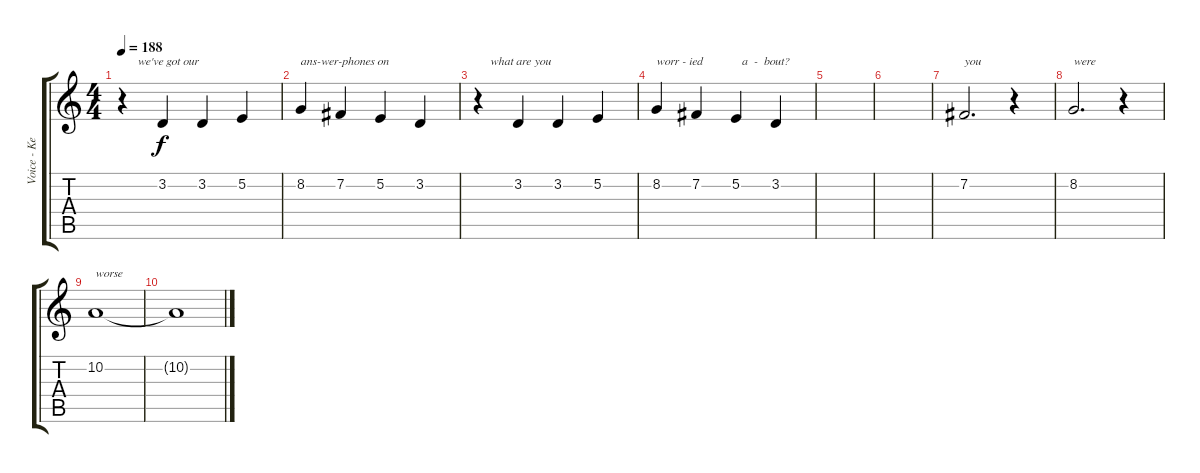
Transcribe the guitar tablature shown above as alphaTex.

\track ("Voice - Kelly" "Voice - Ke") {instrument cello}
\staff {score tabs}
\tuning (E4 B3 G3 D3 A2 E2) {hide}
\ts (4 4)
\tempo 188
\clef g2
\ks c
r.4{txt "     we've got our" dy f} 3.2.4 3.2.4 5.2.4 |
8.2.4{txt "ans-wer-phones on"} 7.2.4 5.2.4 3.2.4 |
r.4{txt "    what are you"} 3.2.4 3.2.4 5.2.4 |
8.2.4{txt "worr - ied"} 7.2.4 5.2.4{txt "  a  -  bout?"} 3.2.4 |
|
|
7.2.2{d txt "you"} r.4 |
8.2.2{d txt "were"} r.4 |
10.2.1{txt "worse"} |
10.2{t}.1
